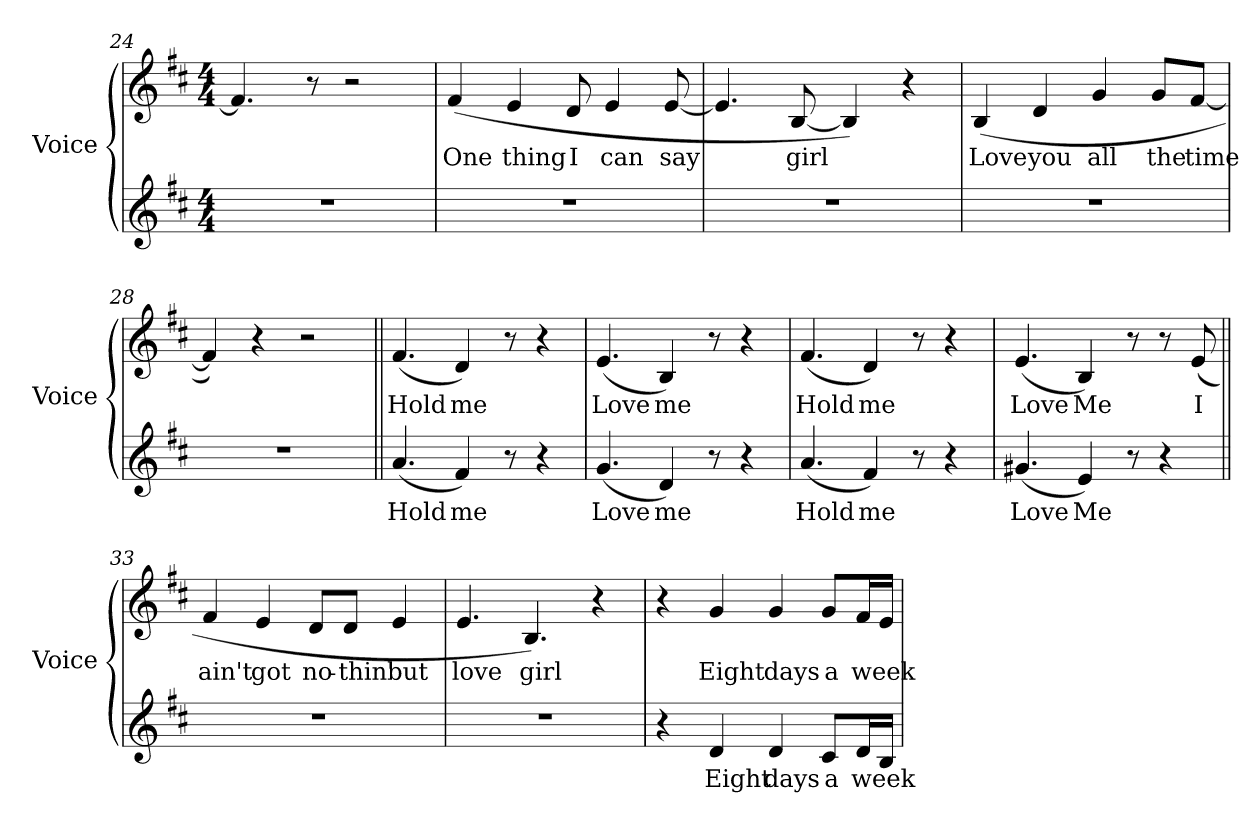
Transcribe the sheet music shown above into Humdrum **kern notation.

**kern	**text	**kern	**text
*part2	*part2	*part1	*part1
*staff2	*staff2	*staff1	*staff1
*I"Voice	*	*I"Voice	*
*I'Voice	*	*I'Voice	*
*clefG2	*	*clefG2	*
*k[f#c#]	*	*k[f#c#]	*
*D:	*	*D:	*
*M4/4	*	*M4/4	*
=24	=24	=24	=24
1r	.	4.f#i/]	.
.	.	8r	.
.	.	2r	.
=25	=25	=25	=25
!	!	!	!LO:LY:b:color=#000000
1r	.	(4f#i/	One
!	!	!	!LO:LY:b:color=#000000
.	.	4ei/	thing
!	!	!	!LO:LY:b:color=#000000
.	.	8di/	I
!	!	!	!LO:LY:b:color=#000000
.	.	4ei/	can
!	!	!	!LO:LY:b:color=#000000
.	.	[8ei/	say
=26	=26	=26	=26
1r	.	4.ei/]	.
!	!	!	!LO:LY:b:color=#000000
.	.	[8Bi/	girl
.	.	4Bi/])	.
.	.	4r	.
=27	=27	=27	=27
!	!	!	!LO:LY:b:color=#000000
1r	.	(4Bi/	Love
!	!	!	!LO:LY:b:color=#000000
.	.	4di/	you
!	!	!	!LO:LY:b:color=#000000
.	.	4gi/	all
!	!	!	!LO:LY:b:color=#000000
.	.	8gi/L	the
!	!	!	!LO:LY:b:color=#000000
.	.	[8f#i/J	time
!!LO:LB:g=z
=28	=28	=28	=28
1r	.	4f#i/])	.
.	.	4r	.
.	.	2r	.
=29||	=29||	=29||	=29||
!	!LO:LY:b:color=#000000	!	!
!	!	!	!LO:LY:b:color=#000000
(4.ai/	Hold	(4.f#i/	Hold
!	!LO:LY:b:color=#000000	!	!
!	!	!	!LO:LY:b:color=#000000
4f#i/)	me	4di/)	me
8r	.	8r	.
4r	.	4r	.
=30	=30	=30	=30
!	!LO:LY:b:color=#000000	!	!
!	!	!	!LO:LY:b:color=#000000
(4.gi/	Love	(4.ei/	Love
!	!LO:LY:b:color=#000000	!	!
!	!	!	!LO:LY:b:color=#000000
4di/)	me	4Bi/)	me
8r	.	8r	.
4r	.	4r	.
=31	=31	=31	=31
!	!LO:LY:b:color=#000000	!	!
!	!	!	!LO:LY:b:color=#000000
(4.ai/	Hold	(4.f#i/	Hold
!	!LO:LY:b:color=#000000	!	!
!	!	!	!LO:LY:b:color=#000000
4f#i/)	me	4di/)	me
8r	.	8r	.
4r	.	4r	.
=32	=32	=32	=32
!	!LO:LY:b:color=#000000	!	!
!	!	!	!LO:LY:b:color=#000000
(4.g#Xi/	Love	(4.ei/	Love
!	!LO:LY:b:color=#000000	!	!
!	!	!	!LO:LY:b:color=#000000
4ei/)	Me	4Bi/)	Me
8r	.	8r	.
4r	.	8r	.
!	!	!	!LO:LY:b:color=#000000
.	.	(8ei/	I
!!LO:LB:g=z
=33||	=33||	=33||	=33||
!	!	!	!LO:LY:b:color=#000000
1r	.	4f#i/	ain't
!	!	!	!LO:LY:b:color=#000000
.	.	4ei/	got
!	!	!	!LO:LY:b:color=#000000
.	.	8di/L	no-
!	!	!	!LO:LY:b:color=#000000
.	.	8di/J	-thin'
!	!	!	!LO:LY:b:color=#000000
.	.	4ei/	but
=34	=34	=34	=34
!	!	!	!LO:LY:b:color=#000000
1r	.	4.ei/	love
!	!	!	!LO:LY:b:color=#000000
.	.	4.Bi/)	girl
.	.	4r	.
=35	=35	=35	=35
4r	.	4r	.
!	!LO:LY:b:color=#000000	!	!
!	!	!	!LO:LY:b:color=#000000
4di/	Eight	4gi/	Eight
!	!LO:LY:b:color=#000000	!	!
!	!	!	!LO:LY:b:color=#000000
4di/	days	4gi/	days
!	!LO:LY:b:color=#000000	!	!
!	!	!	!LO:LY:b:color=#000000
8c#i/L	a	8gi/L	a
!	!LO:LY:b:color=#000000	!	!
!	!	!	!LO:LY:b:color=#000000
16di/L	week	16f#i/L	week
16Bi/JJ	.	16ei/JJ	.
=	=	=	=
*-	*-	*-	*-
